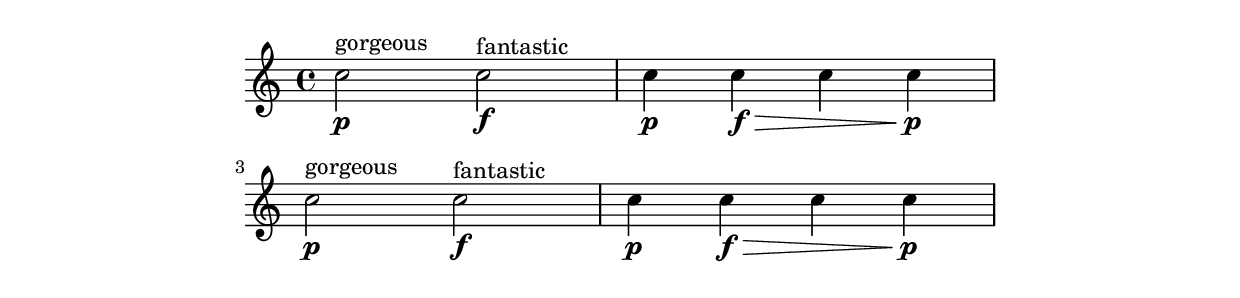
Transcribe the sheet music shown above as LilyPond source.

%% Do not edit this file; it is auto-generated from LSR http://lsr.dsi.unimi.it
%% This file is in the public domain.
\version "2.11.38"

\header {
  lsrtags = "tweaks-and-overrides, spacing"
 texidoc = "
By setting the Y-extent property to a fixed value (here -1.5 . 1.5), we
force LilyPond to align every elements of the DynamicLineSpanner (text
elements and dynamics) to a common reference point, regardless to the
actual extent of these objects. This way, every element will be
vertically centered, for a nicer output (you can compare the first and
the second line in this example; the trick is only applied on the
second line).

The same idea is used to align the text scripts along their baseline.
" }
% begin verbatim
\paper { indent = 0 line-width = 5\in }

music = \relative c''
{
   c2\p^\markup { "gorgeous" } c\f^\markup { "fantastic" }
   c4\p c \f \> c c \! \p
}

\score
{
   {
       \music \break

       \override DynamicLineSpanner #'staff-padding = #2.0
       \override DynamicLineSpanner #'Y-extent = #'(-1.5 . 1.5)
       \override TextScript #'Y-extent = #'(-1.5 . 1.5)
       \music
   }
}

